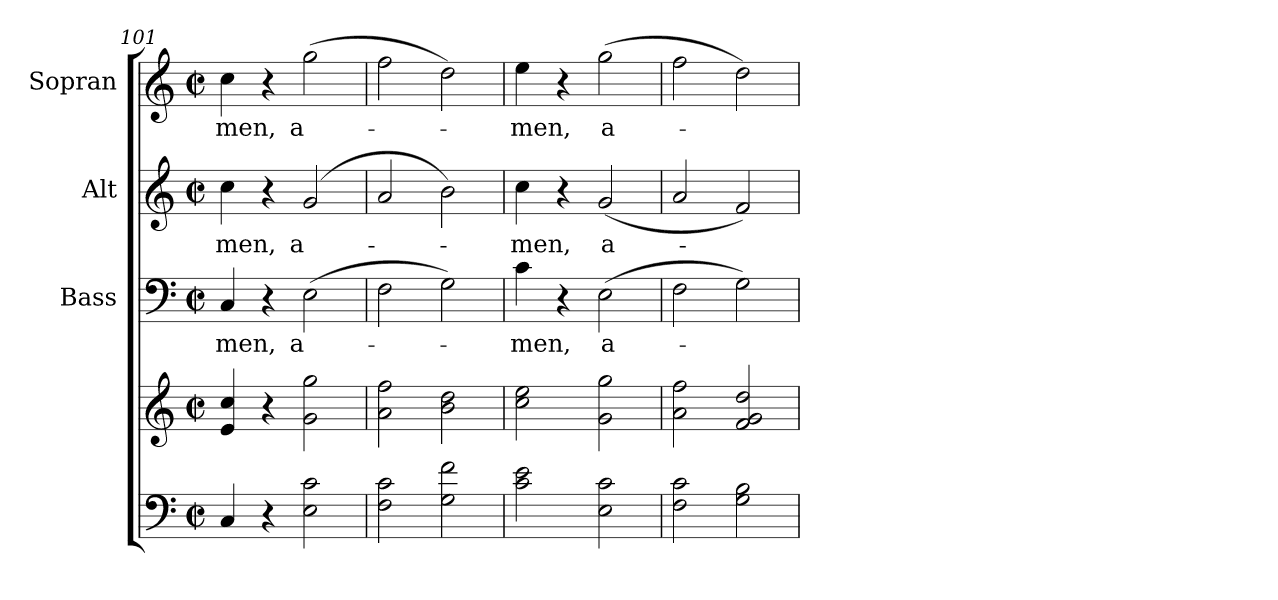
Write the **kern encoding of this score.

**kern	**kern	**kern	**text	**kern	**text	**kern	**text
*part4	*part4	*part3	*part3	*part2	*part2	*part1	*part1
*staff5	*staff4	*staff3	*staff3	*staff2	*staff2	*staff1	*staff1
*	*	*I"Bass	*	*I"Alt	*	*I"Sopran	*
*	*	*I'B.	*	*I'A.	*	*I'S.	*
*clefF4	*clefG2	*clefF4	*	*clefG2	*	*clefG2	*
*k[]	*k[]	*k[]	*	*k[]	*	*k[]	*
*C:	*C:	*C:	*	*C:	*	*C:	*
*M2/2	*M2/2	*M2/2	*	*M2/2	*	*M2/2	*
*met(c|)	*met(c|)	*met(c|)	*	*met(c|)	*	*met(c|)	*
=101	=101	=101	=101	=101	=101	=101	=101
!	!	!	!LO:LY:b	!	!LO:LY:b	!	!LO:LY:b
4C/	4e/ 4cc/	4C/	-men,	4cc\	-men,	4cc\	-men,
4r	4r	4r	.	4r	.	4r	.
!	!	!	!LO:LY:b	!	!LO:LY:b	!	!LO:LY:b
2E\ 2c\	2g\ 2gg\	(>2E\	a-	(2g/	a-	(>2gg\	a-
=102	=102	=102	=102	=102	=102	=102	=102
2F\ 2c\	2a\ 2ff\	2F\	.	2a/	.	2ff\	.
2G\ 2f\	2b\ 2dd\	2G\)	.	2b\)	.	2dd\)	.
=103	=103	=103	=103	=103	=103	=103	=103
!	!	!	!LO:LY:b	!	!LO:LY:b	!	!LO:LY:b
2c\ 2e\	2cc\ 2ee\	4c\	-men,	4cc\	-men,	4ee\	-men,
.	.	4r	.	4r	.	4r	.
!	!	!	!LO:LY:b	!	!LO:LY:b	!	!LO:LY:b
2E\ 2c\	2g\ 2gg\	(>2E\	a-	(<2g/	a-	(>2gg\	a-
=104	=104	=104	=104	=104	=104	=104	=104
2F\ 2c\	2a\ 2ff\	2F\	.	2a/	.	2ff\	.
2G\ 2B\	2f/ 2g/ 2dd/	2G\)	.	2f/)	.	2dd\)	.
=	=	=	=	=	=	=	=
*-	*-	*-	*-	*-	*-	*-	*-
